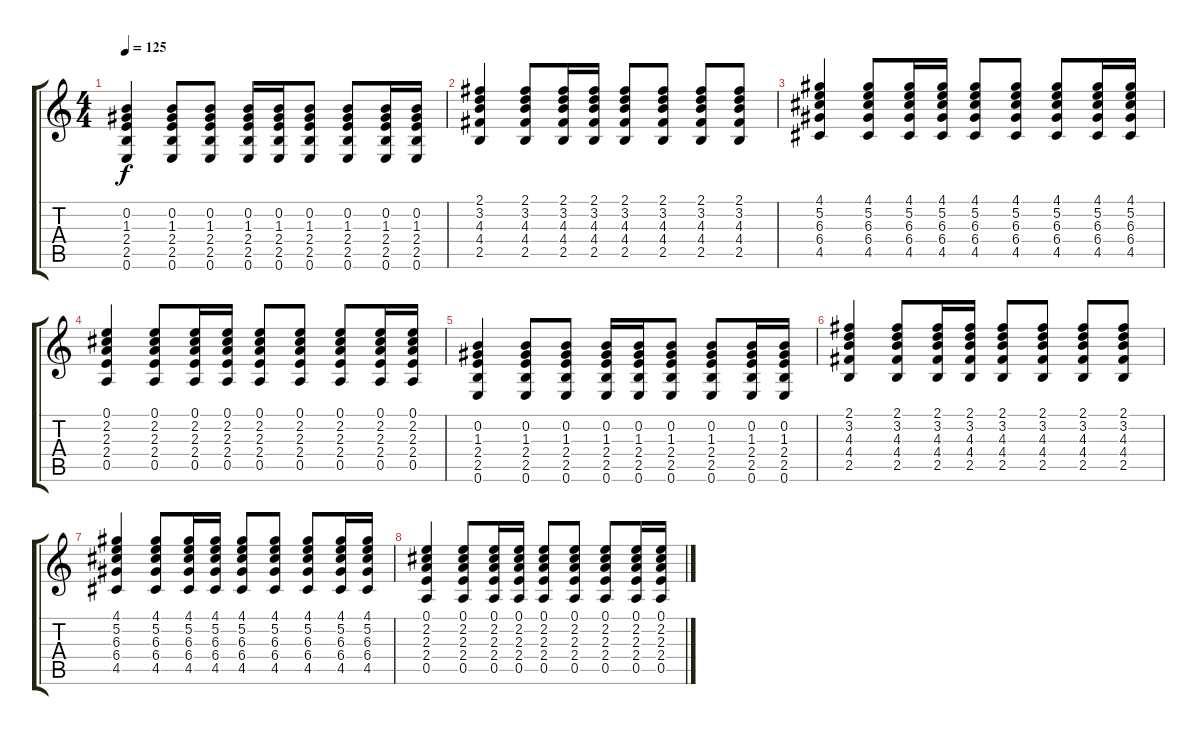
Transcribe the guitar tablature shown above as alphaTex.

\track "" {instrument acousticguitarsteel}
\staff {score tabs}
\tuning (E4 B3 G3 D3 A2 E2) {hide}
\ts (4 4)
\tempo 125
\clef g2
\ks c
(0.2 1.3 2.4 2.5 0.6).4{dy f} (0.2 1.3 2.4 2.5 0.6).8 (0.2 1.3 2.4 2.5 0.6).8 (0.2 1.3 2.4 2.5 0.6).16 (0.2 1.3 2.4 2.5 0.6).16 (0.2 1.3 2.4 2.5 0.6).8 (0.2 1.3 2.4 2.5 0.6).8 (0.2 1.3 2.4 2.5 0.6).16 (0.2 1.3 2.4 2.5 0.6).16 |
(2.1 3.2 4.3 4.4 2.5).4 (2.1 3.2 4.3 4.4 2.5).8 (2.1 3.2 4.3 4.4 2.5).16 (2.1 3.2 4.3 4.4 2.5).16 (2.1 3.2 4.3 4.4 2.5).8 (2.1 3.2 4.3 4.4 2.5).8 (2.1 3.2 4.3 4.4 2.5).8 (2.1 3.2 4.3 4.4 2.5).8 |
(4.1 5.2 6.3 6.4 4.5).4 (4.1 5.2 6.3 6.4 4.5).8 (4.1 5.2 6.3 6.4 4.5).16 (4.1 5.2 6.3 6.4 4.5).16 (4.1 5.2 6.3 6.4 4.5).8 (4.1 5.2 6.3 6.4 4.5).8 (4.1 5.2 6.3 6.4 4.5).8 (4.1 5.2 6.3 6.4 4.5).16 (4.1 5.2 6.3 6.4 4.5).16 |
(0.1 2.2 2.3 2.4 0.5).4 (0.1 2.2 2.3 2.4 0.5).8 (0.1 2.2 2.3 2.4 0.5).16 (0.1 2.2 2.3 2.4 0.5).16 (0.1 2.2 2.3 2.4 0.5).8 (0.1 2.2 2.3 2.4 0.5).8 (0.1 2.2 2.3 2.4 0.5).8 (0.1 2.2 2.3 2.4 0.5).16 (0.1 2.2 2.3 2.4 0.5).16 |
(0.2 1.3 2.4 2.5 0.6).4 (0.2 1.3 2.4 2.5 0.6).8 (0.2 1.3 2.4 2.5 0.6).8 (0.2 1.3 2.4 2.5 0.6).16 (0.2 1.3 2.4 2.5 0.6).16 (0.2 1.3 2.4 2.5 0.6).8 (0.2 1.3 2.4 2.5 0.6).8 (0.2 1.3 2.4 2.5 0.6).16 (0.2 1.3 2.4 2.5 0.6).16 |
(2.1 3.2 4.3 4.4 2.5).4 (2.1 3.2 4.3 4.4 2.5).8 (2.1 3.2 4.3 4.4 2.5).16 (2.1 3.2 4.3 4.4 2.5).16 (2.1 3.2 4.3 4.4 2.5).8 (2.1 3.2 4.3 4.4 2.5).8 (2.1 3.2 4.3 4.4 2.5).8 (2.1 3.2 4.3 4.4 2.5).8 |
(4.1 5.2 6.3 6.4 4.5).4 (4.1 5.2 6.3 6.4 4.5).8 (4.1 5.2 6.3 6.4 4.5).16 (4.1 5.2 6.3 6.4 4.5).16 (4.1 5.2 6.3 6.4 4.5).8 (4.1 5.2 6.3 6.4 4.5).8 (4.1 5.2 6.3 6.4 4.5).8 (4.1 5.2 6.3 6.4 4.5).16 (4.1 5.2 6.3 6.4 4.5).16 |
(0.1 2.2 2.3 2.4 0.5).4 (0.1 2.2 2.3 2.4 0.5).8 (0.1 2.2 2.3 2.4 0.5).16 (0.1 2.2 2.3 2.4 0.5).16 (0.1 2.2 2.3 2.4 0.5).8 (0.1 2.2 2.3 2.4 0.5).8 (0.1 2.2 2.3 2.4 0.5).8 (0.1 2.2 2.3 2.4 0.5).16 (0.1 2.2 2.3 2.4 0.5).16
